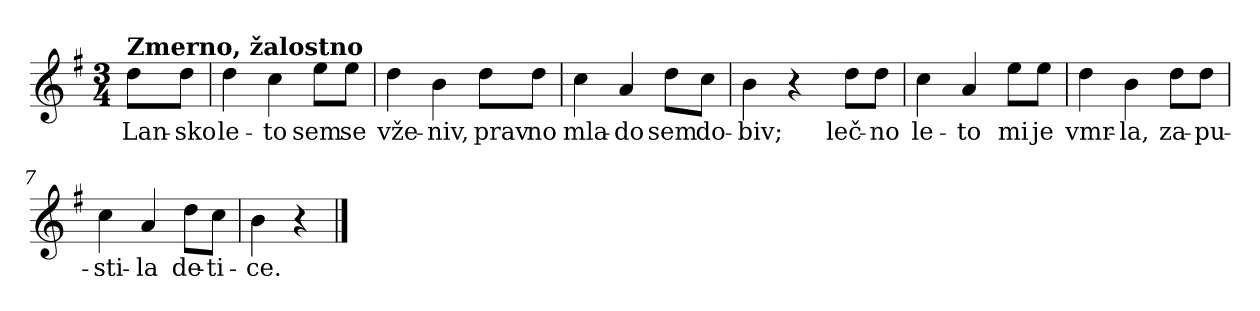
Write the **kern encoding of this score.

**kern	**text
*part1	*part1
*staff1	*staff1
*clefG2	*
*k[f#]	*
*G:	*
*M3/4	*
=	=
!LO:TX:a:B:t=Zmerno, žalostno	!
8dd\L	Lan-
8dd\J	-sko
=1	=1
4dd\	le-
4cc\	-to
8ee\L	sem
8ee\J	se
=2	=2
4dd\	vže-
4b\	-niv,
8dd\L	prav
8dd\J	no
=3	=3
4cc\	mla-
4a/	-do
8dd\L	sem
8cc\J	do-
=4	=4
4b\	-biv;
4r	.
=4X1-	=4X1-
8dd\L	leč-
8dd\J	-no
=5	=5
4cc\	le-
4a/	-to
8ee\L	mi
8ee\J	je
!!LO:LB:g=z
=6	=6
4dd\	vmr-
4b\	-la,
8dd\L	za-
8dd\J	-pu-
=7	=7
4cc\	-sti-
4a/	-la
8dd\L	de-
8cc\J	-ti-
=8	=8
4b\	-ce.
4r	.
==	==
*-	*-
